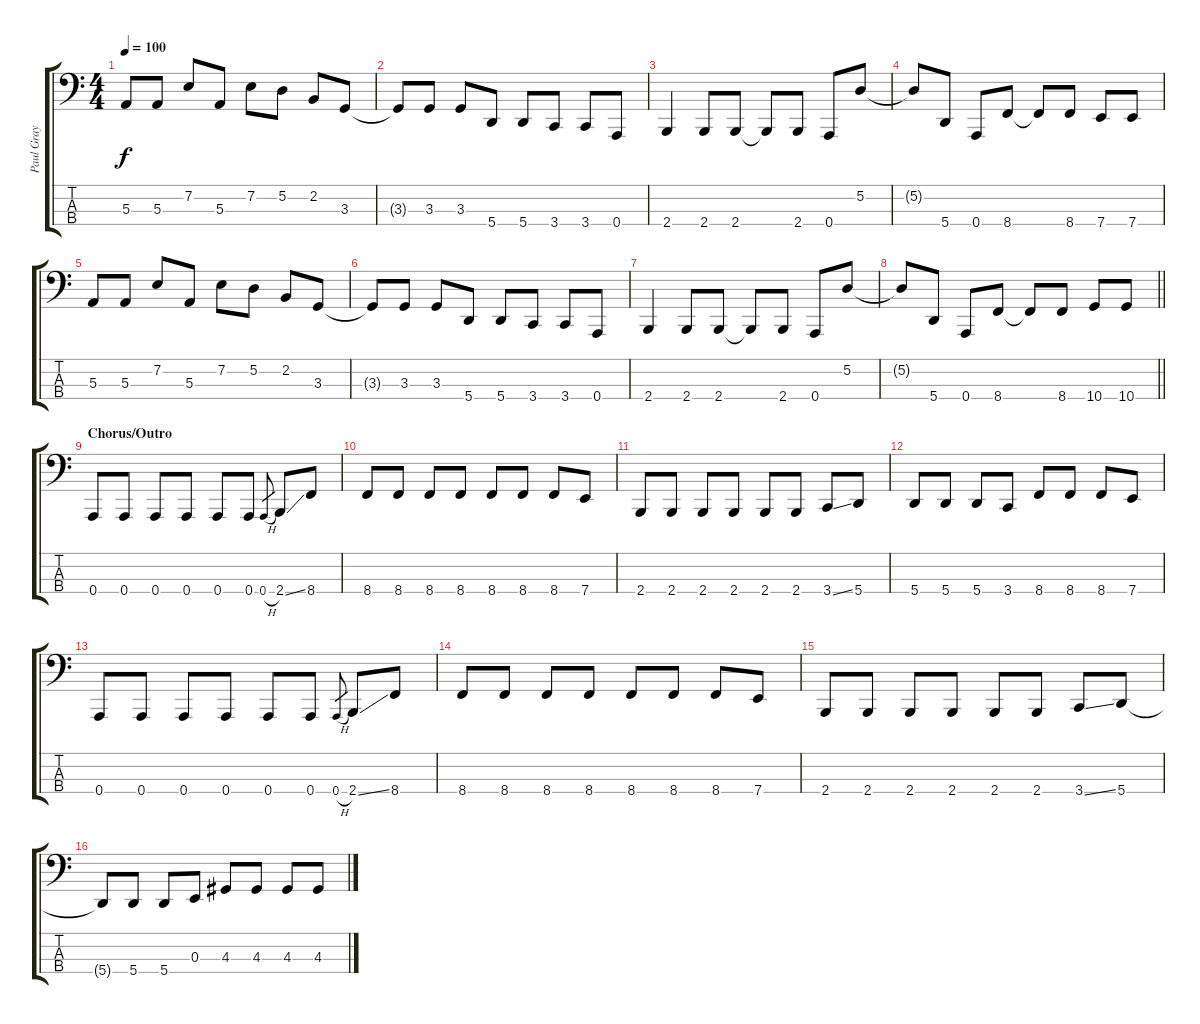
\track ("Paul Gray" "Paul Gray") {instrument electricbasspick}
\staff {score tabs}
\tuning (D2 A1 E1 A0) {hide}
\ts (4 4)
\tempo 100
\clef f4
\ks c
5.3.8{dy f} 5.3.8 7.2.8 5.3.8 7.2.8 5.2.8 2.2.8 3.3.8 |
3.3{t}.8 3.3.8 3.3.8 5.4.8 5.4.8 3.4.8 3.4.8 0.4.8 |
2.4.4 2.4.8 2.4.8 2.4{t}.8 2.4.8 0.4.8 5.2.8 |
5.2{t}.8 5.4.8 0.4.8 8.4.8 8.4{t}.8 8.4.8 7.4.8 7.4.8 |
5.3.8 5.3.8 7.2.8 5.3.8 7.2.8 5.2.8 2.2.8 3.3.8 |
3.3{t}.8 3.3.8 3.3.8 5.4.8 5.4.8 3.4.8 3.4.8 0.4.8 |
2.4.4 2.4.8 2.4.8 2.4{t}.8 2.4.8 0.4.8 5.2.8 |
\barLineRight lightlight
5.2{t}.8 5.4.8 0.4.8 8.4.8 8.4{t}.8 8.4.8 10.4.8 10.4.8 |
\section ("" "Chorus/Outro")
0.4.8 0.4.8 0.4.8 0.4.8 0.4.8 0.4.8 0.4{h}.8{gr} 2.4{ss}.8 8.4.8 |
8.4.8 8.4.8 8.4.8 8.4.8 8.4.8 8.4.8 8.4.8 7.4.8 |
2.4.8 2.4.8 2.4.8 2.4.8 2.4.8 2.4.8 3.4{ss}.8 5.4.8 |
5.4.8 5.4.8 5.4.8 3.4.8 8.4.8 8.4.8 8.4.8 7.4.8 |
0.4.8 0.4.8 0.4.8 0.4.8 0.4.8 0.4.8 0.4{h}.8{gr} 2.4{ss}.8 8.4.8 |
8.4.8 8.4.8 8.4.8 8.4.8 8.4.8 8.4.8 8.4.8 7.4.8 |
2.4.8 2.4.8 2.4.8 2.4.8 2.4.8 2.4.8 3.4{ss}.8 5.4.8 |
5.4{t}.8 5.4.8 5.4.8 0.3.8 4.3.8 4.3.8 4.3.8 4.3{ss}.8
